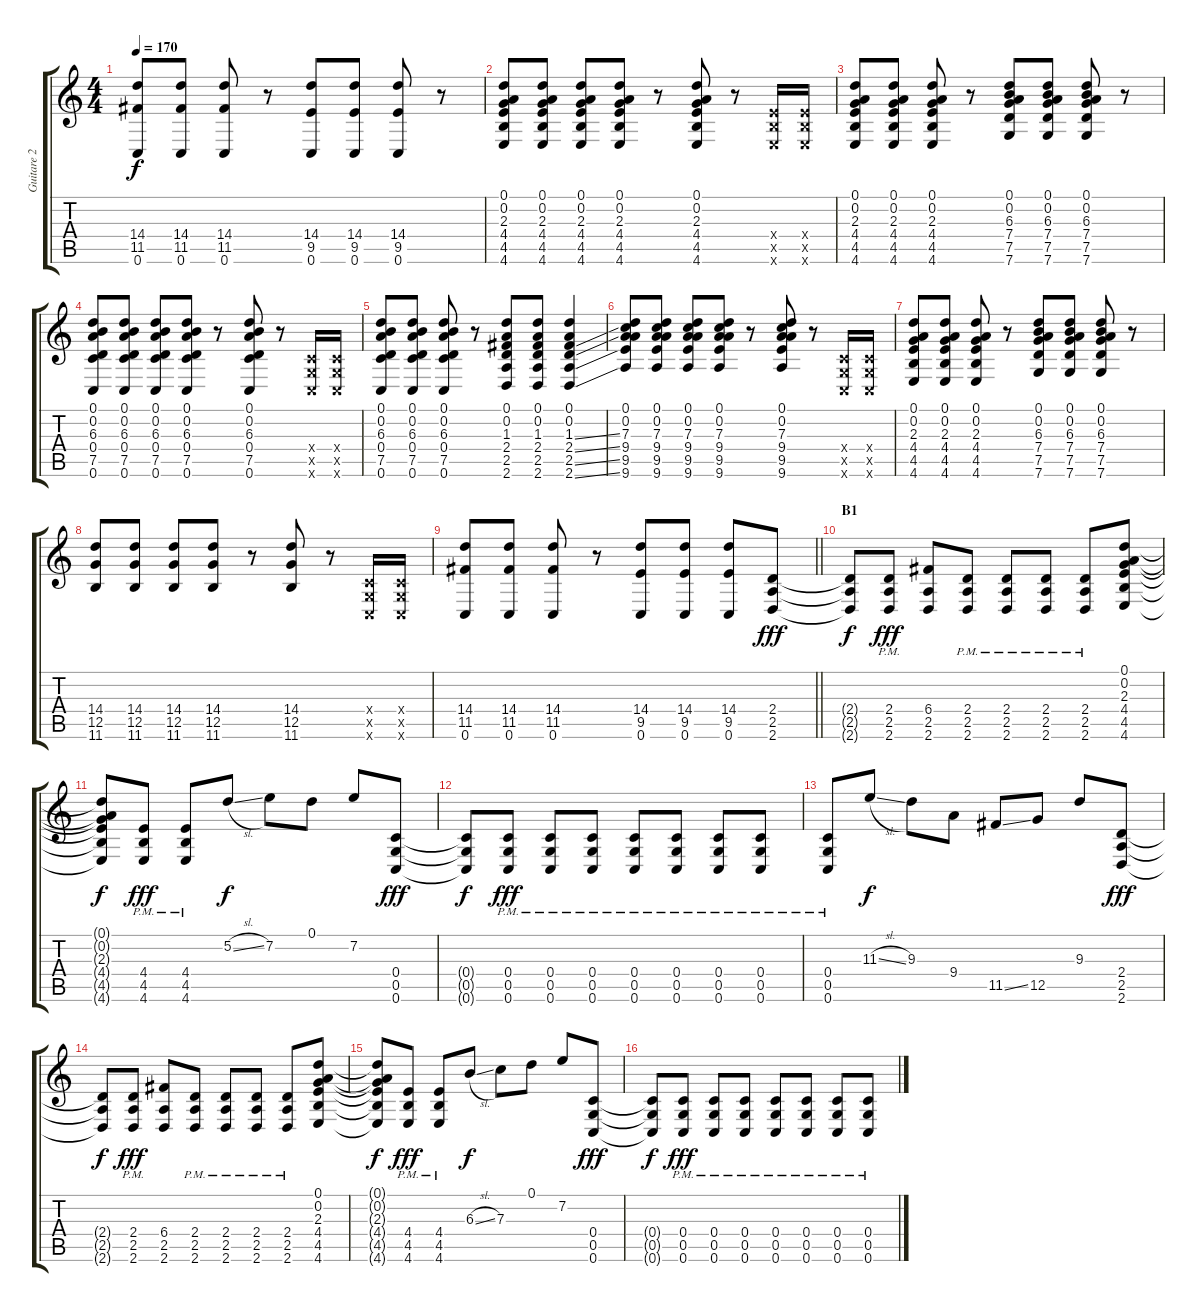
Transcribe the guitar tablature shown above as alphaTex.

\track ("Guitare 2" "Guitare 2") {instrument overdrivenguitar}
\staff {score tabs}
\tuning (D4 A3 F3 C3 G2 C2) {hide}
\ts (4 4)
\tempo 170
\clef g2
\ks c
(14.4 11.5 0.6).8{dy f} (14.4 11.5 0.6).8 (14.4 11.5 0.6).8 r.8 (14.4 9.5 0.6).8 (14.4 9.5 0.6).8 (14.4 9.5 0.6).8 r.8 |
(0.1 0.2 2.3 4.4 4.5 4.6).8 (0.1 0.2 2.3 4.4 4.5 4.6).8 (0.1 0.2 2.3 4.4 4.5 4.6).8 (0.1 0.2 2.3 4.4 4.5 4.6).8 r.8 (0.1 0.2 2.3 4.4 4.5 4.6).8 r.8 (4.4{x} 4.5{x} 4.6{x}).16 (4.4{x} 4.5{x} 4.6{x}).16 |
(0.1 0.2 2.3 4.4 4.5 4.6).8 (0.1 0.2 2.3 4.4 4.5 4.6).8 (0.1 0.2 2.3 4.4 4.5 4.6).8 r.8 (0.1 0.2 6.3 7.4 7.5 7.6).8 (0.1 0.2 6.3 7.4 7.5 7.6).8 (0.1 0.2 6.3 7.4 7.5 7.6).8 r.8 |
(0.1 0.2 6.3 0.4 7.5 0.6).8 (0.1 0.2 6.3 0.4 7.5 0.6).8 (0.1 0.2 6.3 0.4 7.5 0.6).8 (0.1 0.2 6.3 0.4 7.5 0.6).8 r.8 (0.1 0.2 6.3 0.4 7.5 0.6).8 r.8 (0.4{x} 0.5{x} 0.6{x}).16 (0.4{x} 0.5{x} 0.6{x}).16 |
(0.1 0.2 6.3 0.4 7.5 0.6).8 (0.1 0.2 6.3 0.4 7.5 0.6).8 (0.1 0.2 6.3 0.4 7.5 0.6).8 r.8 (0.1 0.2 1.3 2.4 2.5 2.6).8 (0.1 0.2 1.3 2.4 2.5 2.6).8 (0.1 0.2 1.3{ss} 2.4{ss} 2.5{ss} 2.6{ss}).4 |
(0.1 0.2 7.3 9.4 9.5 9.6).8 (0.1 0.2 7.3 9.4 9.5 9.6).8 (0.1 0.2 7.3 9.4 9.5 9.6).8 (0.1 0.2 7.3 9.4 9.5 9.6).8 r.8 (0.1 0.2 7.3 9.4 9.5 9.6).8 r.8 (0.4{x} 0.5{x} 0.6{x}).16 (0.4{x} 0.5{x} 0.6{x}).16 |
(0.1 0.2 2.3 4.4 4.5 4.6).8 (0.1 0.2 2.3 4.4 4.5 4.6).8 (0.1 0.2 2.3 4.4 4.5 4.6).8 r.8 (0.1 0.2 6.3 7.4 7.5 7.6).8 (0.1 0.2 6.3 7.4 7.5 7.6).8 (0.1 0.2 6.3 7.4 7.5 7.6).8 r.8 |
(14.4 12.5 11.6).8 (14.4 12.5 11.6).8 (14.4 12.5 11.6).8 (14.4 12.5 11.6).8 r.8 (14.4 12.5 11.6).8 r.8 (0.4{x} 0.5{x} 0.6{x}).16 (0.4{x} 0.5{x} 0.6{x}).16 |
\barLineRight lightlight
(14.4 11.5 0.6).8 (14.4 11.5 0.6).8 (14.4 11.5 0.6).8 r.8 (14.4 9.5 0.6).8 (14.4 9.5 0.6).8 (14.4 9.5 0.6).8 (2.4 2.5 2.6).8{dy fff} |
\section ("" "B1")
(2.4{t} 2.5{t} 2.6{t}).8{dy f} (2.4{pm} 2.5{pm} 2.6{pm}).8{dy fff} (6.4 2.5 2.6).8 (2.4{pm} 2.5{pm} 2.6{pm}).8 (2.4{pm} 2.5{pm} 2.6{pm}).8 (2.4{pm} 2.5{pm} 2.6{pm}).8 (2.4{pm} 2.5{pm} 2.6{pm}).8 (0.1 0.2 2.3 4.4 4.5 4.6).8 |
(0.1{t} 0.2{t} 2.3{t} 4.4{t} 4.5{t} 4.6{t}).8{dy f} (4.4{pm} 4.5{pm} 4.6{pm}).8{dy fff} (4.4{pm} 4.5{pm} 4.6{pm}).8 5.2{sl}.8{dy f} 7.2.8 0.1.8 7.2.8 (0.4 0.5 0.6).8{dy fff} |
(0.4{t} 0.5{t} 0.6{t}).8{dy f} (0.4{pm} 0.5{pm} 0.6{pm}).8{dy fff} (0.4{pm} 0.5{pm} 0.6{pm}).8 (0.4{pm} 0.5{pm} 0.6{pm}).8 (0.4{pm} 0.5{pm} 0.6{pm}).8 (0.4{pm} 0.5{pm} 0.6{pm}).8 (0.4{pm} 0.5{pm} 0.6{pm}).8 (0.4{pm} 0.5{pm} 0.6{pm}).8 |
(0.4{pm} 0.5{pm} 0.6{pm}).8 11.3{sl}.8{dy f} 9.3.8 9.4.8 11.5{ss}.8 12.5.8 9.3.8 (2.4 2.5 2.6).8{dy fff} |
(2.4{t} 2.5{t} 2.6{t}).8{dy f} (2.4{pm} 2.5{pm} 2.6{pm}).8{dy fff} (6.4 2.5 2.6).8 (2.4{pm} 2.5{pm} 2.6{pm}).8 (2.4{pm} 2.5{pm} 2.6{pm}).8 (2.4{pm} 2.5{pm} 2.6{pm}).8 (2.4{pm} 2.5{pm} 2.6{pm}).8 (0.1 0.2 2.3 4.4 4.5 4.6).8 |
(0.1{t} 0.2{t} 2.3{t} 4.4{t} 4.5{t} 4.6{t}).8{dy f} (4.4{pm} 4.5{pm} 4.6{pm}).8{dy fff} (4.4{pm} 4.5{pm} 4.6{pm}).8 6.3{sl}.8{dy f} 7.3.8 0.1.8 7.2.8 (0.4 0.5 0.6).8{dy fff} |
(0.4{t} 0.5{t} 0.6{t}).8{dy f} (0.4{pm} 0.5{pm} 0.6{pm}).8{dy fff} (0.4{pm} 0.5{pm} 0.6{pm}).8 (0.4{pm} 0.5{pm} 0.6{pm}).8 (0.4{pm} 0.5{pm} 0.6{pm}).8 (0.4{pm} 0.5{pm} 0.6{pm}).8 (0.4{pm} 0.5{pm} 0.6{pm}).8 (0.4{pm} 0.5{pm} 0.6{pm}).8
